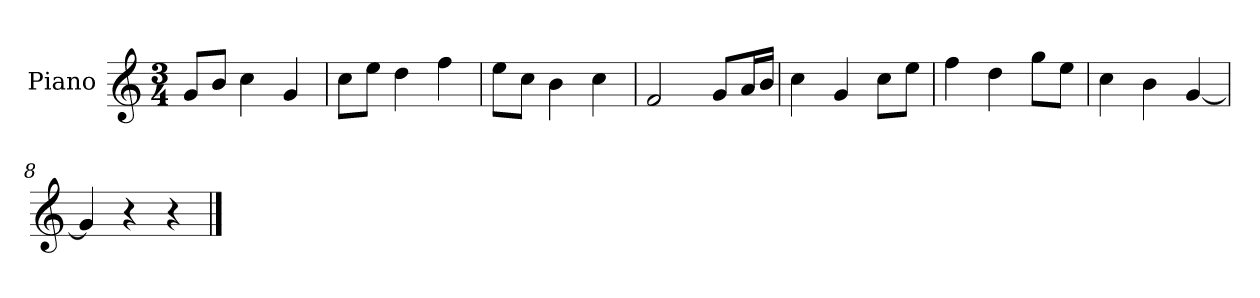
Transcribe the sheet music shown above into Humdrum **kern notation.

**kern
*part1
*staff1
*I"Piano
*I'P-no
*clefG2
*k[]
*M3/4
*MM179
=1
8g/L
8b/J
4cc\
4g/
=2
8cc\L
8ee\J
4dd\
4ff\
=3
8ee\L
8cc\J
4b\
4cc\
=4
2f/
8g/L
16a/L
16b/JJ
=5
4cc\
4g/
8cc\L
8ee\J
=6
4ff\
4dd\
8gg\L
8ee\J
=7
4cc\
4b\
[4g/
=8
4g/]
4r
4r
==
*-
